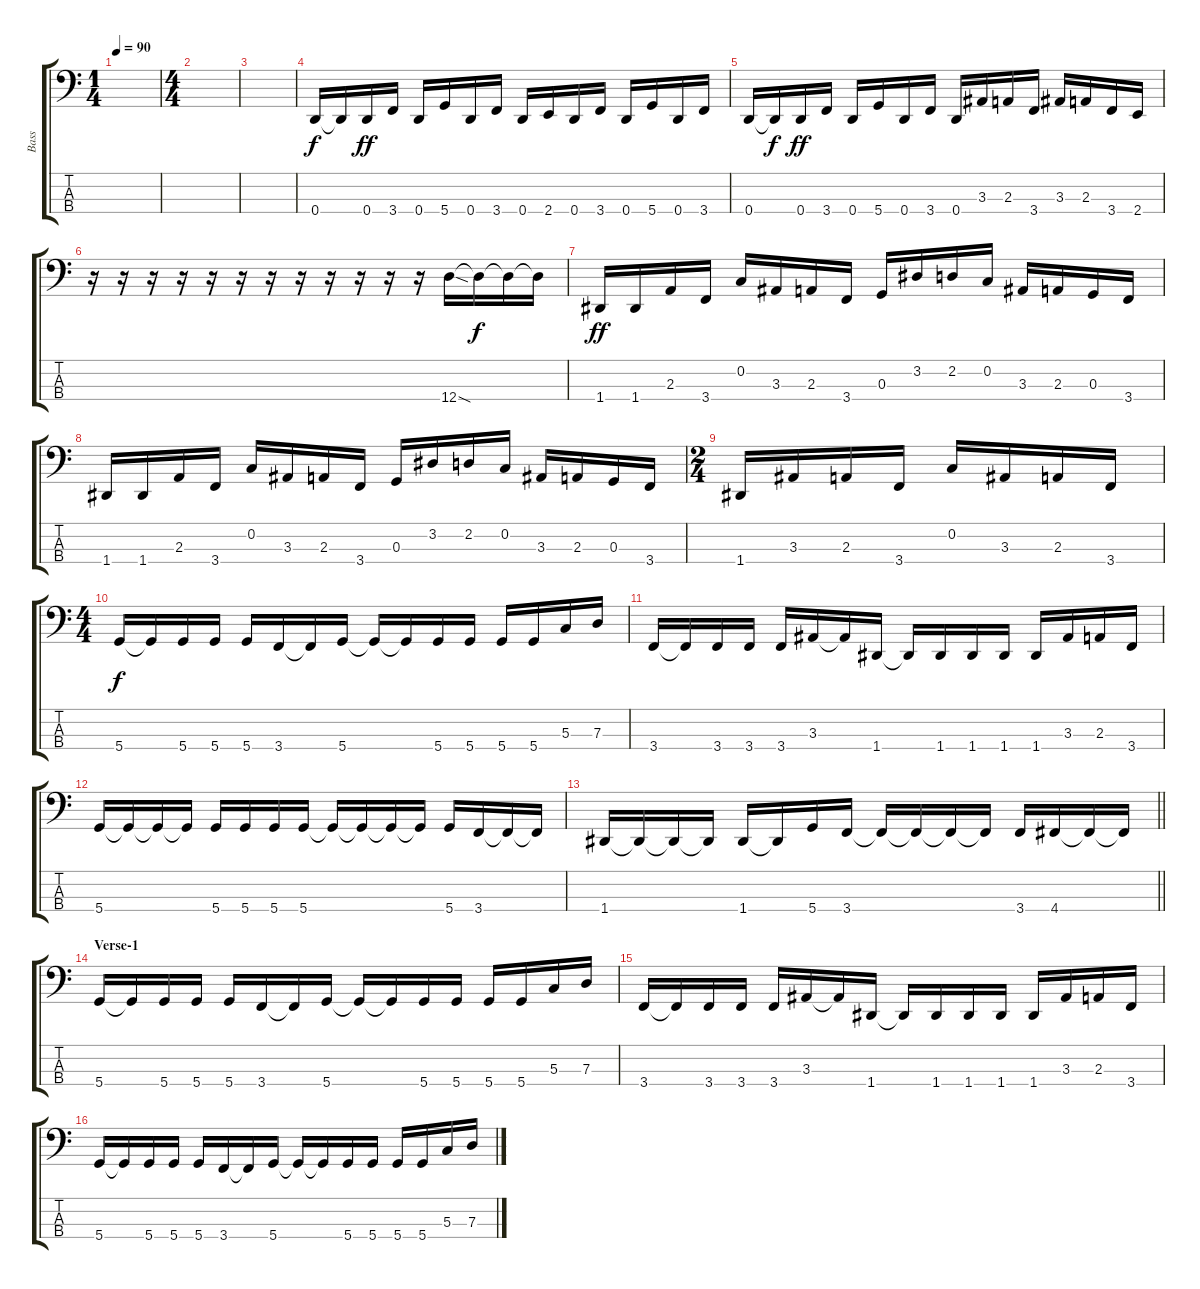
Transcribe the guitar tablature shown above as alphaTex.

\track ("Bass" "Bass") {instrument electricbassfinger}
\staff {score tabs}
\tuning (F2 C2 G1 D1) {hide}
\ts (1 4)
\tempo 90
\clef f4
\ks c
|
\ts (4 4)
|
|
0.4.16 0.4{t}.16{dy f} 0.4.16{dy ff} 3.4.16 0.4.16 5.4.16 0.4.16 3.4.16 0.4.16 2.4.16 0.4.16 3.4.16 0.4.16 5.4.16 0.4.16 3.4.16 |
0.4.16 0.4{t}.16{dy f} 0.4.16{dy ff} 3.4.16 0.4.16 5.4.16 0.4.16 3.4.16 0.4.16 3.3.16 2.3.16 3.4.16 3.3.16 2.3.16 3.4.16 2.4.16 |
r.16 r.16 r.16 r.16 r.16 r.16 r.16 r.16 r.16 r.16 r.16 r.16 12.4{sod}.16 12.4{t}.16{dy f} 12.4{t}.16 12.4{t}.16 |
1.4.16{dy ff} 1.4.16 2.3.16 3.4.16 0.2.16 3.3.16 2.3.16 3.4.16 0.3.16 3.2.16 2.2.16 0.2.16 3.3.16 2.3.16 0.3.16 3.4.16 |
1.4.16 1.4.16 2.3.16 3.4.16 0.2.16 3.3.16 2.3.16 3.4.16 0.3.16 3.2.16 2.2.16 0.2.16 3.3.16 2.3.16 0.3.16 3.4.16 |
\ts (2 4)
1.4.16 3.3.16 2.3.16 3.4.16 0.2.16 3.3.16 2.3.16 3.4.16 |
\ts (4 4)
5.4.16{dy f} 5.4{t}.16 5.4.16 5.4.16 5.4.16 3.4.16 3.4{t}.16 5.4.16 5.4{t}.16 5.4{t}.16 5.4.16 5.4.16 5.4.16 5.4.16 5.3.16 7.3.16 |
3.4.16 3.4{t}.16 3.4.16 3.4.16 3.4.16 3.3.16 3.3{t}.16 1.4.16 1.4{t}.16 1.4.16 1.4.16 1.4.16 1.4.16 3.3.16 2.3.16 3.4.16 |
5.4.16 5.4{t}.16 5.4{t}.16 5.4{t}.16 5.4.16 5.4.16 5.4.16 5.4.16 5.4{t}.16 5.4{t}.16 5.4{t}.16 5.4{t}.16 5.4.16 3.4.16 3.4{t}.16 3.4{t}.16 |
\barLineRight lightlight
1.4.16 1.4{t}.16 1.4{t}.16 1.4{t}.16 1.4.16 1.4{t}.16 5.4.16 3.4.16 3.4{t}.16 3.4{t}.16 3.4{t}.16 3.4{t}.16 3.4.16 4.4.16 4.4{t}.16 4.4{t}.16 |
\section ("" "Verse-1")
5.4.16 5.4{t}.16 5.4.16 5.4.16 5.4.16 3.4.16 3.4{t}.16 5.4.16 5.4{t}.16 5.4{t}.16 5.4.16 5.4.16 5.4.16 5.4.16 5.3.16 7.3.16 |
3.4.16 3.4{t}.16 3.4.16 3.4.16 3.4.16 3.3.16 3.3{t}.16 1.4.16 1.4{t}.16 1.4.16 1.4.16 1.4.16 1.4.16 3.3.16 2.3.16 3.4.16 |
5.4.16 5.4{t}.16 5.4.16 5.4.16 5.4.16 3.4.16 3.4{t}.16 5.4.16 5.4{t}.16 5.4{t}.16 5.4.16 5.4.16 5.4.16 5.4.16 5.3.16 7.3.16
